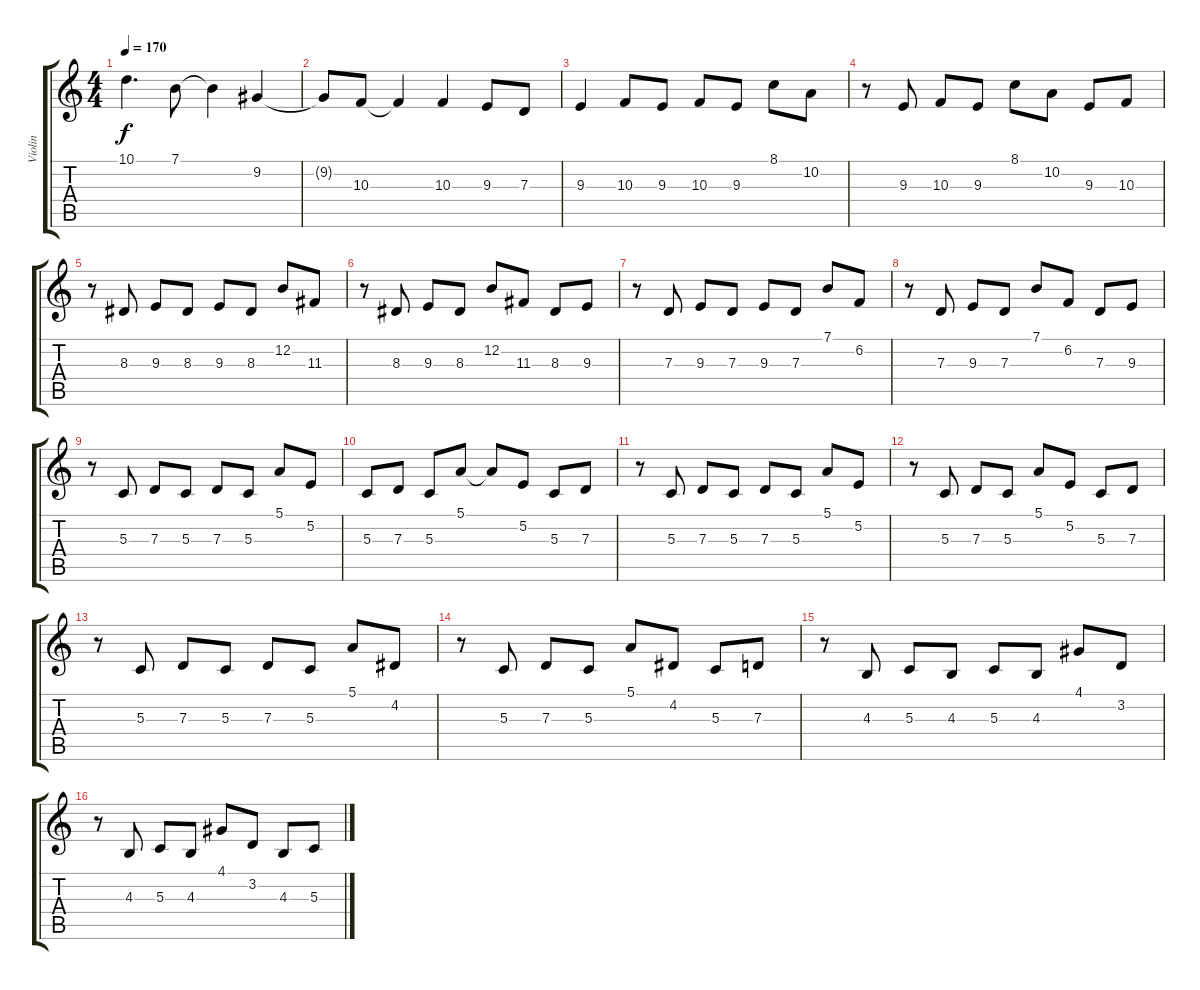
\track ("Violin" "Violin") {instrument violin}
\staff {score tabs}
\tuning (E4 B3 G3 D3 A2 E2) {hide}
\ts (4 4)
\tempo 170
\clef g2
\ks aminor
10.1.4{d dy f} 7.1.8 7.1{t}.4 9.2.4 |
9.2{t}.8 10.3.8 10.3{t}.4 10.3.4 9.3.8 7.3.8 |
9.3.4 10.3.8 9.3.8 10.3.8 9.3.8 8.1.8 10.2.8 |
r.8 9.3.8 10.3.8 9.3.8 8.1.8 10.2.8 9.3.8 10.3.8 |
r.8 8.3.8 9.3.8 8.3.8 9.3.8 8.3.8 12.2.8 11.3.8 |
r.8 8.3.8 9.3.8 8.3.8 12.2.8 11.3.8 8.3.8 9.3.8 |
r.8 7.3.8 9.3.8 7.3.8 9.3.8 7.3.8 7.1.8 6.2.8 |
r.8 7.3.8 9.3.8 7.3.8 7.1.8 6.2.8 7.3.8 9.3.8 |
r.8 5.3.8 7.3.8 5.3.8 7.3.8 5.3.8 5.1.8 5.2.8 |
5.3.8 7.3.8 5.3.8 5.1.8 5.1{t}.8 5.2.8 5.3.8 7.3.8 |
r.8 5.3.8 7.3.8 5.3.8 7.3.8 5.3.8 5.1.8 5.2.8 |
r.8 5.3.8 7.3.8 5.3.8 5.1.8 5.2.8 5.3.8 7.3.8 |
r.8 5.3.8 7.3.8 5.3.8 7.3.8 5.3.8 5.1.8 4.2.8 |
r.8 5.3.8 7.3.8 5.3.8 5.1.8 4.2.8 5.3.8 7.3.8 |
r.8 4.3.8 5.3.8 4.3.8 5.3.8 4.3.8 4.1.8 3.2.8 |
r.8 4.3.8 5.3.8 4.3.8 4.1.8 3.2.8 4.3.8 5.3.8
